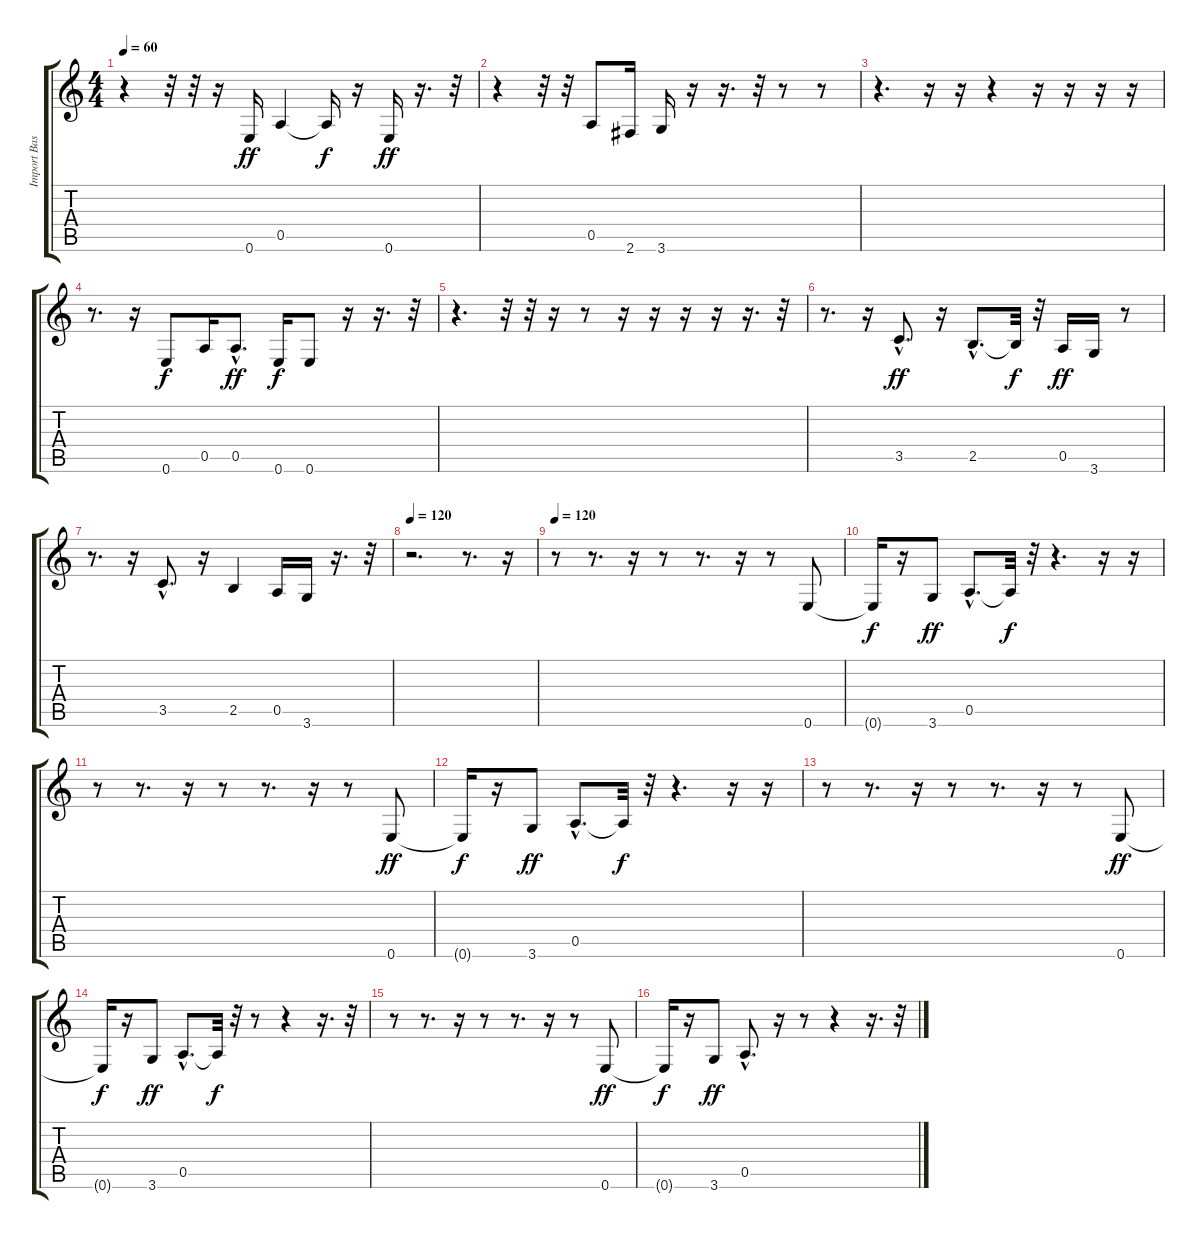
\track ("Import Bass" "Import Bas") {instrument fretlessbass}
\staff {score tabs}
\tuning (E4 B3 G3 D3 A2 E2) {hide}
\ts (4 4)
\tempo 60
\clef g2
\ks c
r.4{dy ff} r.32 r.32 r.16 0.6.16 0.5.4 0.5{t}.16{dy f} r.16 0.6.16{dy ff} r.16{d} r.32 |
r.4 r.32 r.32 0.5.8 2.6.16 3.6.16 r.16 r.16{d} r.32 r.8 r.8 |
r.4{d} r.16 r.16 r.4 r.16 r.16 r.16 r.16 |
r.8{d} r.16 0.6.8{dy f} 0.5.16 0.5{hac}.8{d dy ff} 0.6.16{dy f} 0.6.8 r.16 r.16{d} r.32 |
r.4{d} r.32 r.32 r.16 r.8 r.16 r.16 r.16 r.16 r.16{d} r.32 |
r.8{d} r.16 3.5{hac}.8{d dy ff} r.16 2.5{hac}.8{d} 2.5{t}.32{dy f} r.32 0.5.16{dy ff} 3.6.16 r.8 |
r.8{d} r.16 3.5{hac}.8{d} r.16 2.5.4 0.5.16 3.6.16 r.16{d} r.32 |
\tempo 120
r.2{d} r.8{d} r.16 |
\tempo 120
r.8 r.8{d} r.16 r.8 r.8{d} r.16 r.8 0.6.8 |
0.6{t}.16{dy f} r.16 3.6.8{dy ff} 0.5{hac}.8{d} 0.5{t}.32{dy f} r.32 r.4{d} r.16 r.16 |
r.8 r.8{d} r.16 r.8 r.8{d} r.16 r.8 0.6.8{dy ff} |
0.6{t}.16{dy f} r.16 3.6.8{dy ff} 0.5{hac}.8{d} 0.5{t}.32{dy f} r.32 r.4{d} r.16 r.16 |
r.8 r.8{d} r.16 r.8 r.8{d} r.16 r.8 0.6.8{dy ff} |
0.6{t}.16{dy f} r.16 3.6.8{dy ff} 0.5{hac}.8{d} 0.5{t}.32{dy f} r.32 r.8 r.4 r.16{d} r.32 |
r.8 r.8{d} r.16 r.8 r.8{d} r.16 r.8 0.6.8{dy ff} |
0.6{t}.16{dy f} r.16 3.6.8{dy ff} 0.5{hac}.8{d} r.16 r.8 r.4 r.16{d} r.32
